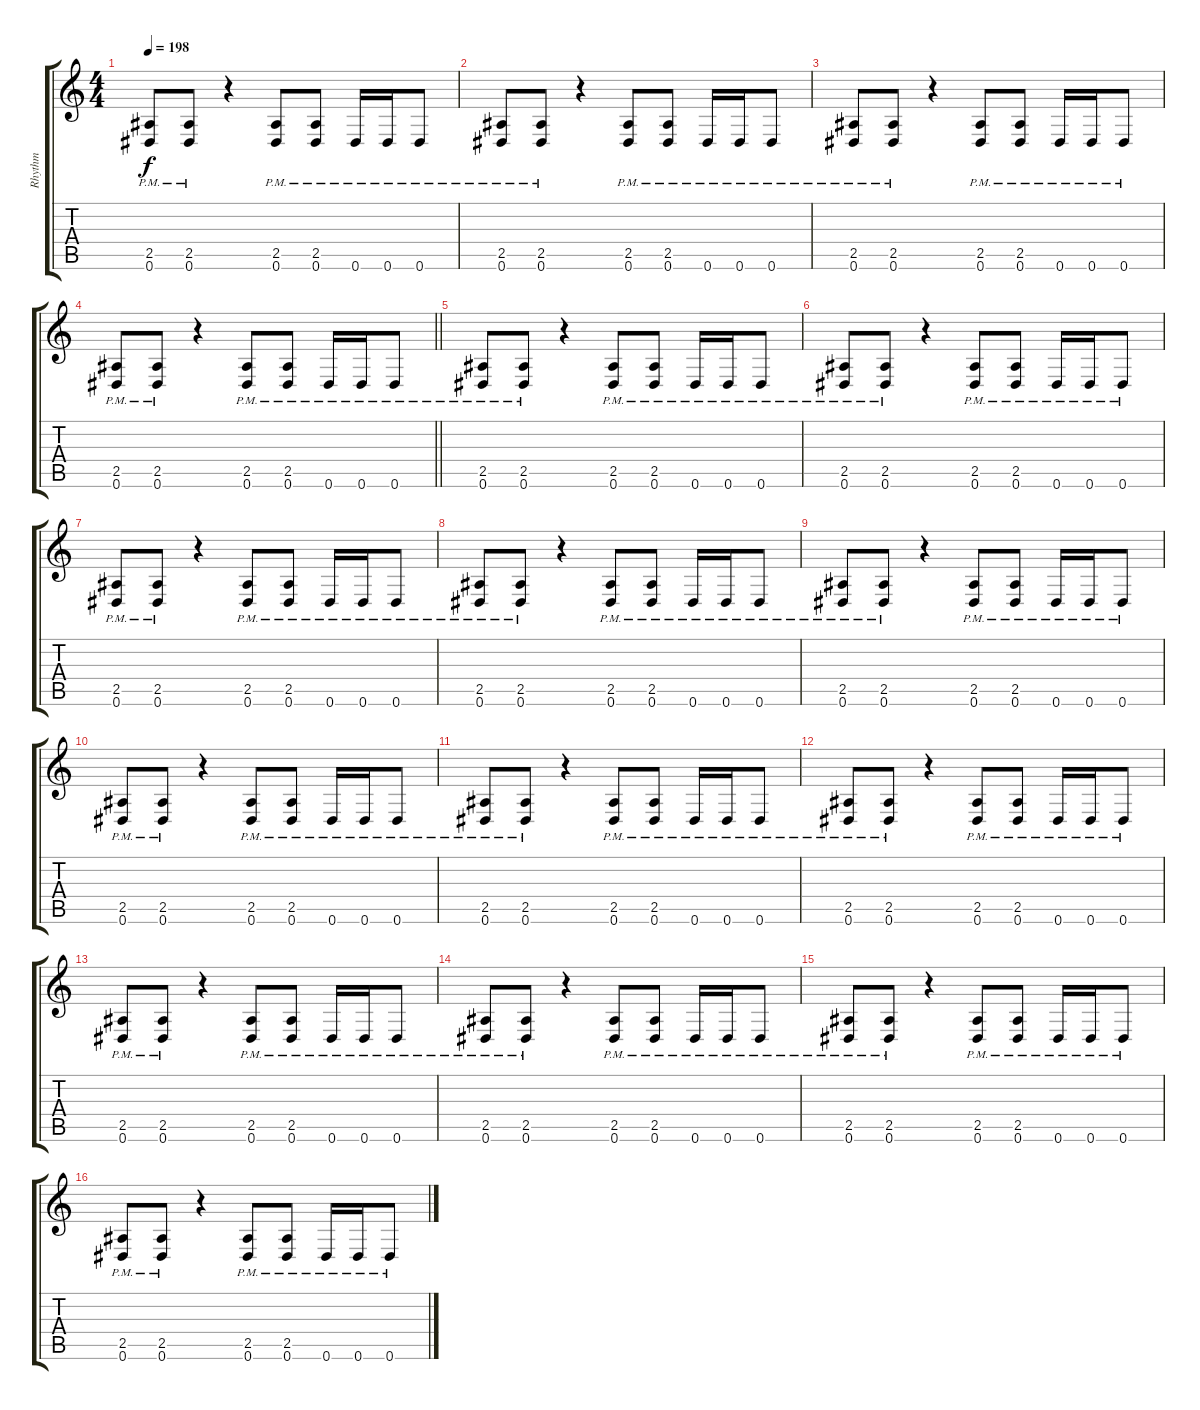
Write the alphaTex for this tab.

\track ("Rhythm" "Rhythm") {instrument distortionguitar}
\staff {score tabs}
\tuning (Eb4 Bb3 Gb3 Db3 Ab2 Eb2) {hide}
\ts (4 4)
\tempo 198
\clef g2
\ks c
(2.5{pm} 0.6{pm}).8{dy f} (2.5{pm} 0.6{pm}).8 r.4 (2.5{pm} 0.6{pm}).8 (2.5{pm} 0.6{pm}).8 0.6{pm}.16 0.6{pm}.16 0.6{pm}.8 |
(2.5{pm} 0.6{pm}).8 (2.5{pm} 0.6{pm}).8 r.4 (2.5{pm} 0.6{pm}).8 (2.5{pm} 0.6{pm}).8 0.6{pm}.16 0.6{pm}.16 0.6{pm}.8 |
(2.5{pm} 0.6{pm}).8 (2.5{pm} 0.6{pm}).8 r.4 (2.5{pm} 0.6{pm}).8 (2.5{pm} 0.6{pm}).8 0.6{pm}.16 0.6{pm}.16 0.6{pm}.8 |
\barLineRight lightlight
(2.5{pm} 0.6{pm}).8 (2.5{pm} 0.6{pm}).8 r.4 (2.5{pm} 0.6{pm}).8 (2.5{pm} 0.6{pm}).8 0.6{pm}.16 0.6{pm}.16 0.6{pm}.8 |
(2.5{pm} 0.6{pm}).8 (2.5{pm} 0.6{pm}).8 r.4 (2.5{pm} 0.6{pm}).8 (2.5{pm} 0.6{pm}).8 0.6{pm}.16 0.6{pm}.16 0.6{pm}.8 |
(2.5{pm} 0.6{pm}).8 (2.5{pm} 0.6{pm}).8 r.4 (2.5{pm} 0.6{pm}).8 (2.5{pm} 0.6{pm}).8 0.6{pm}.16 0.6{pm}.16 0.6{pm}.8 |
(2.5{pm} 0.6{pm}).8 (2.5{pm} 0.6{pm}).8 r.4 (2.5{pm} 0.6{pm}).8 (2.5{pm} 0.6{pm}).8 0.6{pm}.16 0.6{pm}.16 0.6{pm}.8 |
(2.5{pm} 0.6{pm}).8 (2.5{pm} 0.6{pm}).8 r.4 (2.5{pm} 0.6{pm}).8 (2.5{pm} 0.6{pm}).8 0.6{pm}.16 0.6{pm}.16 0.6{pm}.8 |
(2.5{pm} 0.6{pm}).8 (2.5{pm} 0.6{pm}).8 r.4 (2.5{pm} 0.6{pm}).8 (2.5{pm} 0.6{pm}).8 0.6{pm}.16 0.6{pm}.16 0.6{pm}.8 |
(2.5{pm} 0.6{pm}).8 (2.5{pm} 0.6{pm}).8 r.4 (2.5{pm} 0.6{pm}).8 (2.5{pm} 0.6{pm}).8 0.6{pm}.16 0.6{pm}.16 0.6{pm}.8 |
(2.5{pm} 0.6{pm}).8 (2.5{pm} 0.6{pm}).8 r.4 (2.5{pm} 0.6{pm}).8 (2.5{pm} 0.6{pm}).8 0.6{pm}.16 0.6{pm}.16 0.6{pm}.8 |
(2.5{pm} 0.6{pm}).8 (2.5{pm} 0.6{pm}).8 r.4 (2.5{pm} 0.6{pm}).8 (2.5{pm} 0.6{pm}).8 0.6{pm}.16 0.6{pm}.16 0.6{pm}.8 |
(2.5{pm} 0.6{pm}).8 (2.5{pm} 0.6{pm}).8 r.4 (2.5{pm} 0.6{pm}).8 (2.5{pm} 0.6{pm}).8 0.6{pm}.16 0.6{pm}.16 0.6{pm}.8 |
(2.5{pm} 0.6{pm}).8 (2.5{pm} 0.6{pm}).8 r.4 (2.5{pm} 0.6{pm}).8 (2.5{pm} 0.6{pm}).8 0.6{pm}.16 0.6{pm}.16 0.6{pm}.8 |
(2.5{pm} 0.6{pm}).8 (2.5{pm} 0.6{pm}).8 r.4 (2.5{pm} 0.6{pm}).8 (2.5{pm} 0.6{pm}).8 0.6{pm}.16 0.6{pm}.16 0.6{pm}.8 |
(2.5{pm} 0.6{pm}).8 (2.5{pm} 0.6{pm}).8 r.4 (2.5{pm} 0.6{pm}).8 (2.5{pm} 0.6{pm}).8 0.6{pm}.16 0.6{pm}.16 0.6{pm}.8
